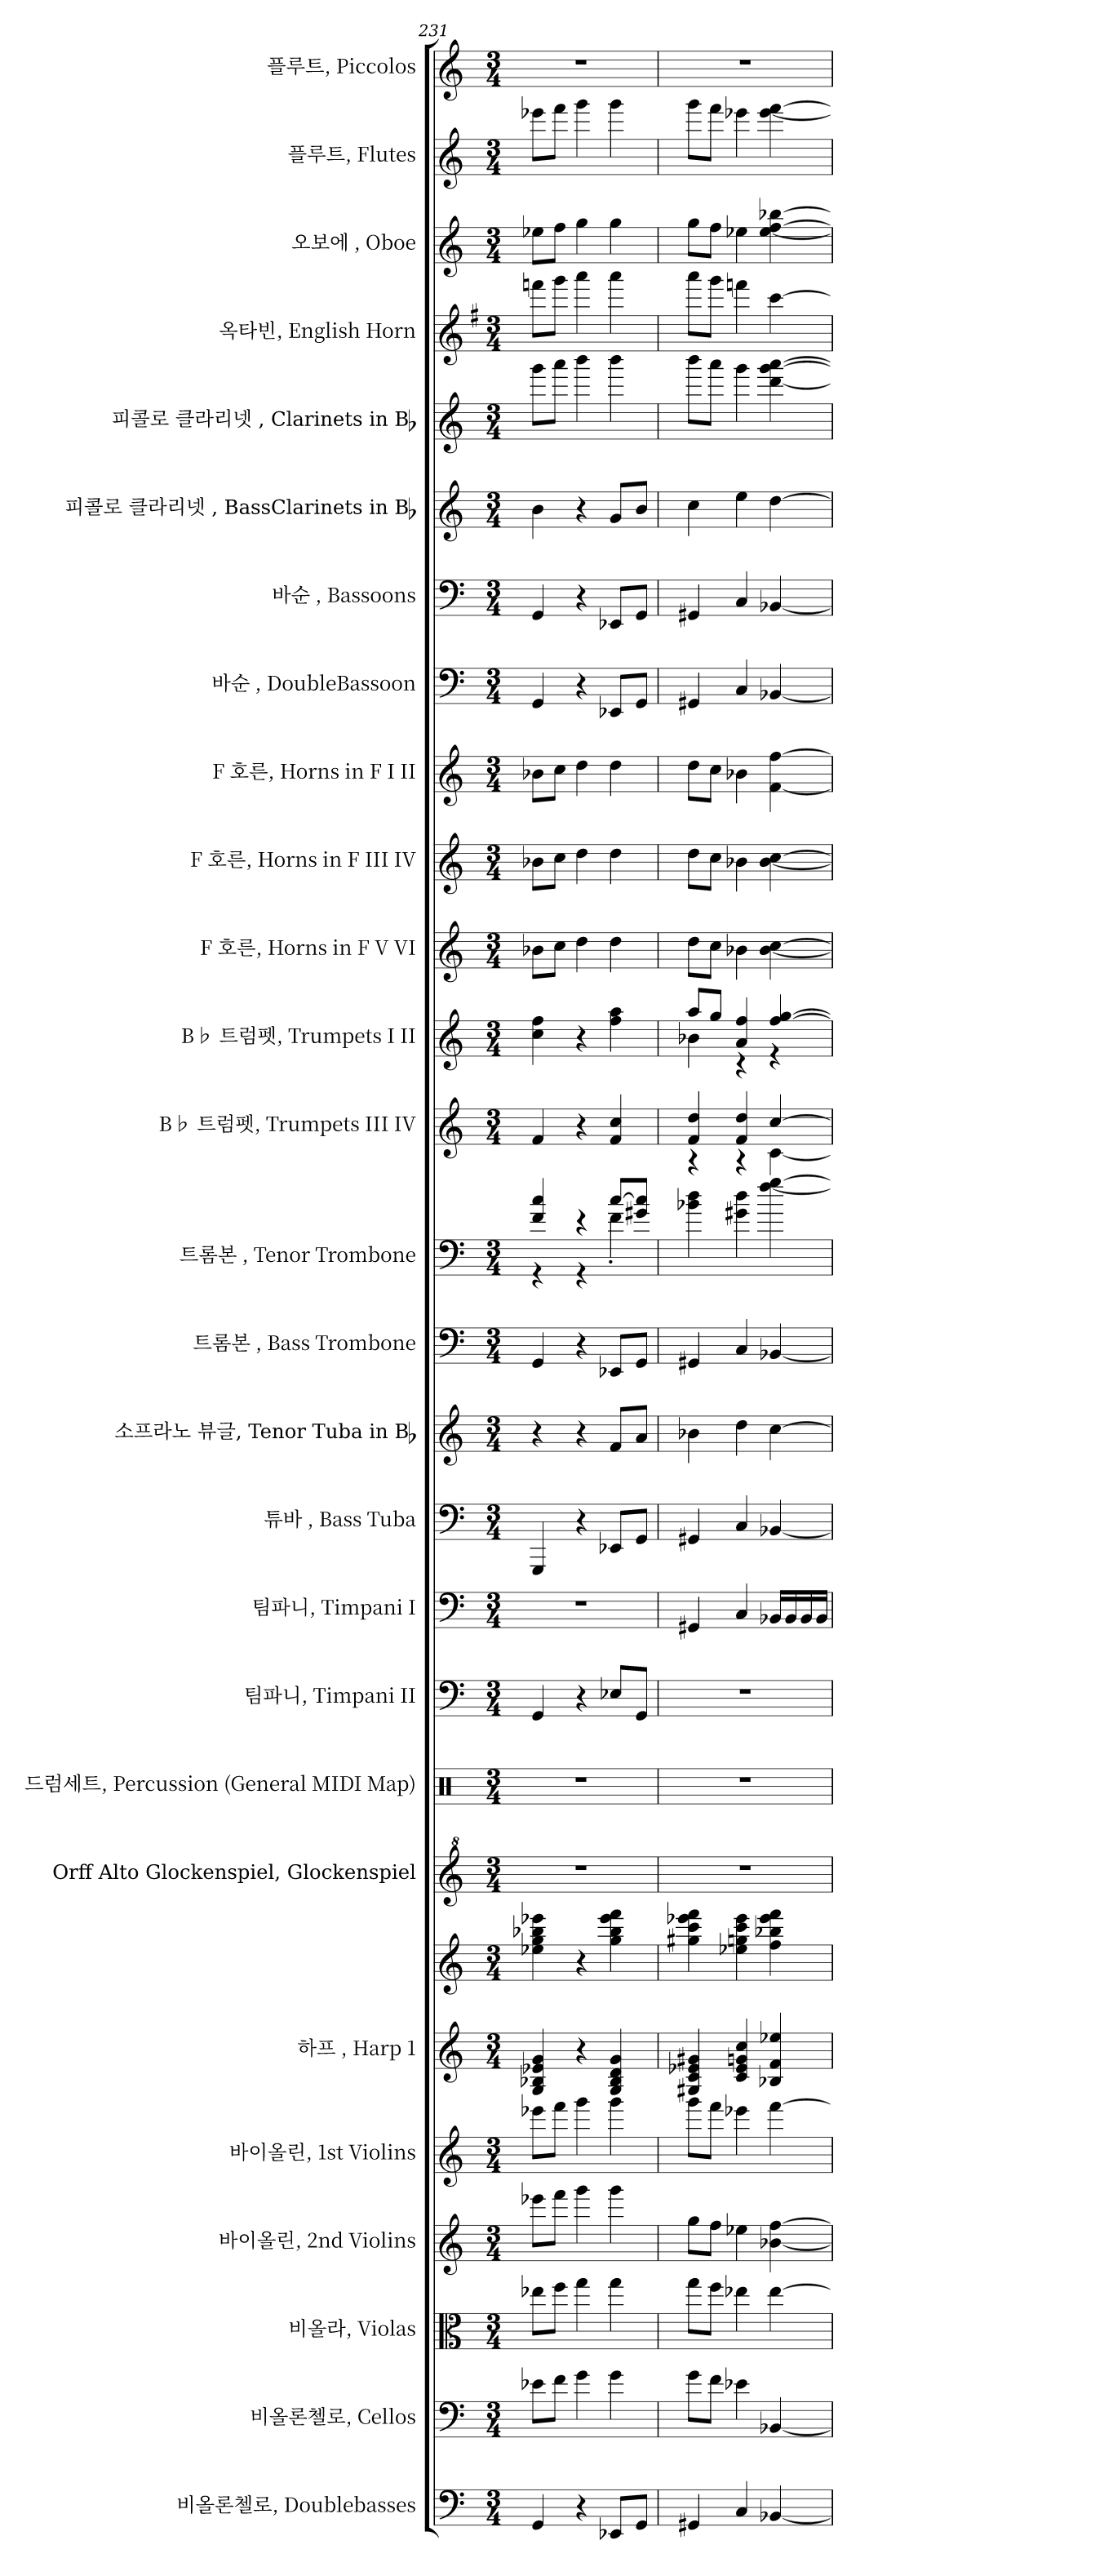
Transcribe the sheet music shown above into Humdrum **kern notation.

**kern	**kern	**kern	**kern	**kern	**kern	**kern	**kern	**kern	**kern	**kern	**kern	**kern	**kern	**kern	**kern	**kern	**kern	**kern	**kern	**kern	**kern	**kern	**kern	**kern	**kern	**kern	**kern
*part27	*part26	*part25	*part24	*part23	*part22	*part22	*part21	*part20	*part19	*part18	*part17	*part16	*part15	*part14	*part13	*part12	*part11	*part10	*part9	*part8	*part7	*part6	*part5	*part4	*part3	*part2	*part1
*staff28	*staff27	*staff26	*staff25	*staff24	*staff23	*staff22	*staff21	*staff20	*staff19	*staff18	*staff17	*staff16	*staff15	*staff14	*staff13	*staff12	*staff11	*staff10	*staff9	*staff8	*staff7	*staff6	*staff5	*staff4	*staff3	*staff2	*staff1
*I"비올론첼로, Doublebasses	*I"비올론첼로, Cellos	*I"비올라, Violas	*I"바이올린, 2nd Violins	*I"바이올린, 1st Violins	*I"하프 , Harp 1	*	*I"Orff Alto Glockenspiel, Glockenspiel	*I"드럼세트, Percussion (General MIDI Map)	*I"팀파니, Timpani II	*I"팀파니, Timpani I	*I"튜바 , Bass Tuba	*I"소프라노 뷰글, Tenor Tuba in Bb	*I"트롬본 , Bass Trombone	*I"트롬본 , Tenor Trombone	*I"B♭ 트럼펫, Trumpets III IV	*I"B♭ 트럼펫, Trumpets I II	*I"F 호른, Horns in F  V  VI	*I"F 호른, Horns in F III IV	*I"F 호른, Horns in F  I  II	*I"바순 , DoubleBassoon	*I"바순 , Bassoons	*I"피콜로 클라리넷 , BassClarinets in Bb	*I"피콜로 클라리넷 , Clarinets in Bb	*I"옥타빈, English Horn	*I"오보에 , Oboe	*I"플루트, Flutes	*I"플루트, Piccolos
*	*	*I'Vlas.	*I'Vlns.	*I'Vlns.	*I'Hrp.	*	*I'O. A. Glk.	*	*I'Timp.	*I'Timp.	*I'Tba.	*	*I'Tbn.	*I'Tbn.	*I'B♭ Tpt.	*I'B♭ Tpt.	*I'F Hn.	*I'F Hn.	*I'F Hn.	*	*I'Bsn.	*	*	*	*I'Ob.	*I'Fl.	*
*clefF4	*clefF4	*clefC3	*clefG2	*clefG2	*clefG2	*clefG2	*clefG^2	*clefX	*clefF4	*clefF4	*clefF4	*clefG2	*clefF4	*clefF4	*clefG2	*clefG2	*clefG2	*clefG2	*clefG2	*clefF4	*clefF4	*clefG2	*clefG2	*clefG2	*clefG2	*clefG2	*clefG2
*	*	*	*	*	*	*	*	*	*	*	*	*	*	*	*ITrd1c2	*ITrd1c2	*ITrd4c7	*ITrd4c7	*ITrd4c7	*	*	*ITrd-5c-8	*ITrd-5c-8	*ITrd4c7	*	*	*
*k[]	*k[]	*k[]	*k[]	*k[]	*k[]	*k[]	*k[]	*k[]	*k[]	*k[]	*k[]	*k[]	*k[]	*k[]	*k[b-e-]	*k[b-e-]	*k[b-]	*k[b-]	*k[b-]	*k[]	*k[]	*k[b-e-a-d-]	*k[b-e-a-d-]	*k[]	*k[]	*k[]	*k[]
*M3/4	*M3/4	*M3/4	*M3/4	*M3/4	*M3/4	*M3/4	*M3/4	*M3/4	*M3/4	*M3/4	*M3/4	*M3/4	*M3/4	*M3/4	*M3/4	*M3/4	*M3/4	*M3/4	*M3/4	*M3/4	*M3/4	*M3/4	*M3/4	*M3/4	*M3/4	*M3/4	*M3/4
=231	=231	=231	=231	=231	=231	=231	=231	=231	=231	=231	=231	=231	=231	=231	=231	=231	=231	=231	=231	=231	=231	=231	=231	=231	=231	=231	=231
*	*	*	*	*	*	*	*	*	*	*	*	*	*	*^	*	*	*	*	*	*	*	*	*	*	*	*	*
4GG/	8e-X\L	8ee-X\L	8eee-X\L	8eee-X\L	4G/ 4B-X/ 4e-X/ 4g/	4ee-X\ 4gg\ 4bb-X\ 4eee-X\	2.r	2.r	4GG/	2.r	4GGG/	4r	4GG/	4f/ 4cc/	4r	4e-/	4b-\ 4ee-\	8e-X\L	8e-X\L	8e-X\L	4GG/	4GG/	4gg\	8eeee-\L	8bb-X\L	8ee-X\L	8eee-X\L	2.r
.	8f\J	8ff\J	8fff\J	8fff\J	.	.	.	.	.	.	.	.	.	.	.	.	.	8f\J	8f\J	8f\J	.	.	.	8ffff\J	8ccc\J	8ff\J	8fff\J	.
4r	4g\	4gg\	4ggg\	4ggg\	4r	4r	.	.	4r	.	4r	4r	4r	4r	4r	4r	4r	4g\	4g\	4g\	4r	4r	4r	4gggg\	4ddd\	4gg\	4ggg\	.
8EE-X/L	4g\	4gg\	4ggg\	4ggg\	4G/ 4B-/ 4d/ 4g/	4gg\ 4bb-\ 4eee-\ 4fff\	.	.	8E-X/L	.	8EE-X/L	8f/L	8EE-X/L	[8cc/L	4f'\	4e-/ 4b-/	4ee-\ 4gg\	4g\	4g\	4g\	8EE-X/L	8EE-X/L	8ee-/L	4gggg\	4ddd\	4gg\	4ggg\	.
8GG/J	.	.	.	.	.	.	.	.	8GG/J	.	8GG/J	8a/J	8GG/J	8g#X/ 8cc/]J	.	.	.	.	.	.	8GG/J	8GG/J	8gg/J	.	.	.	.	.
*	*	*	*	*	*	*	*	*	*	*	*	*	*	*v	*v	*	*	*	*	*	*	*	*	*	*	*	*	*
!!LO:PB:g=z
=232	=232	=232	=232	=232	=232	=232	=232	=232	=232	=232	=232	=232	=232	=232	=232	=232	=232	=232	=232	=232	=232	=232	=232	=232	=232	=232	=232
*	*	*	*	*	*	*	*	*	*	*	*	*	*	*	*^	*^	*	*	*	*	*	*	*	*	*	*	*
4GG#X/	8g\L	8gg\L	8gg\L	8ggg\L	4G#X/ 4c/ 4e-X/ 4g#X/	4gg#X\ 4ccc\ 4eee-X\ 4fff\	2.r	2.r	2.r	4GG#X/	4GG#X/	4b-X\	4GG#X/	4b-X\ 4dd\	4e-/ 4cc/	4r	8gg/L	4a-X\	8g\L	8g\L	8g\L	4GG#X/	4GG#X/	4aa-\	8gggg\L	8ddd\L	8gg\L	8ggg\L	2.r
.	8f\J	8ff\J	8ff\J	8fff\J	.	.	.	.	.	.	.	.	.	.	.	.	8ff/J	.	8f\J	8f\J	8f\J	.	.	.	8ffff\J	8ccc\J	8ff\J	8fff\J	.
4C/	4e-X\	4ee-X\	4ee-X\	4eee-X\	4c/ 4e-/ 4gn/ 4cc/	4ee-X\ 4ggn\ 4ccc\ 4eee-\	.	.	.	4C/	4C/	4dd\	4C/	4g#X\ 4dd\	4e-/ 4cc/	4r	4g/ 4ee-/	4r	4e-X\	4e-X\	4e-X\	4C/	4C/	4ccc\	4eeee-\	4bb-X\	4ee-X\	4eee-X\	.
[4BB-X/	[4BB-X/	[4ee-\	[4b-X\ [4ff\	[4fff\	4B-X/ 4f/ 4ee-X/	4ff\ 4bb-X\ 4eee-\ 4fff\	.	.	.	16BB-X/LL	[4BB-X/	[4cc\	[4BB-X/	[4ff\ [4gg\	[4b-/	[4B-\	[4ee-/ [4ff/	4r	[4e-\ [4f\	[4e-\ [4f\	[4B-\ [4b-\	[4BB-X/	[4BB-X/	[4bb-\	[4bbb-\ [4eeee-\ [4ffff\	[4ff\	[4ee-\ [4ff\ [4bb-X\	[4eee-\ [4fff\	.
.	.	.	.	.	.	.	.	.	.	16BB-/	.	.	.	.	.	.	.	.	.	.	.	.	.	.	.	.	.	.	.
.	.	.	.	.	.	.	.	.	.	16BB-/	.	.	.	.	.	.	.	.	.	.	.	.	.	.	.	.	.	.	.
.	.	.	.	.	.	.	.	.	.	16BB-/JJ	.	.	.	.	.	.	.	.	.	.	.	.	.	.	.	.	.	.	.
*	*	*	*	*	*	*	*	*	*	*	*	*	*	*	*v	*v	*	*	*	*	*	*	*	*	*	*	*	*	*
*	*	*	*	*	*	*	*	*	*	*	*	*	*	*	*	*v	*v	*	*	*	*	*	*	*	*	*	*	*
=	=	=	=	=	=	=	=	=	=	=	=	=	=	=	=	=	=	=	=	=	=	=	=	=	=	=	=
*-	*-	*-	*-	*-	*-	*-	*-	*-	*-	*-	*-	*-	*-	*-	*-	*-	*-	*-	*-	*-	*-	*-	*-	*-	*-	*-	*-
